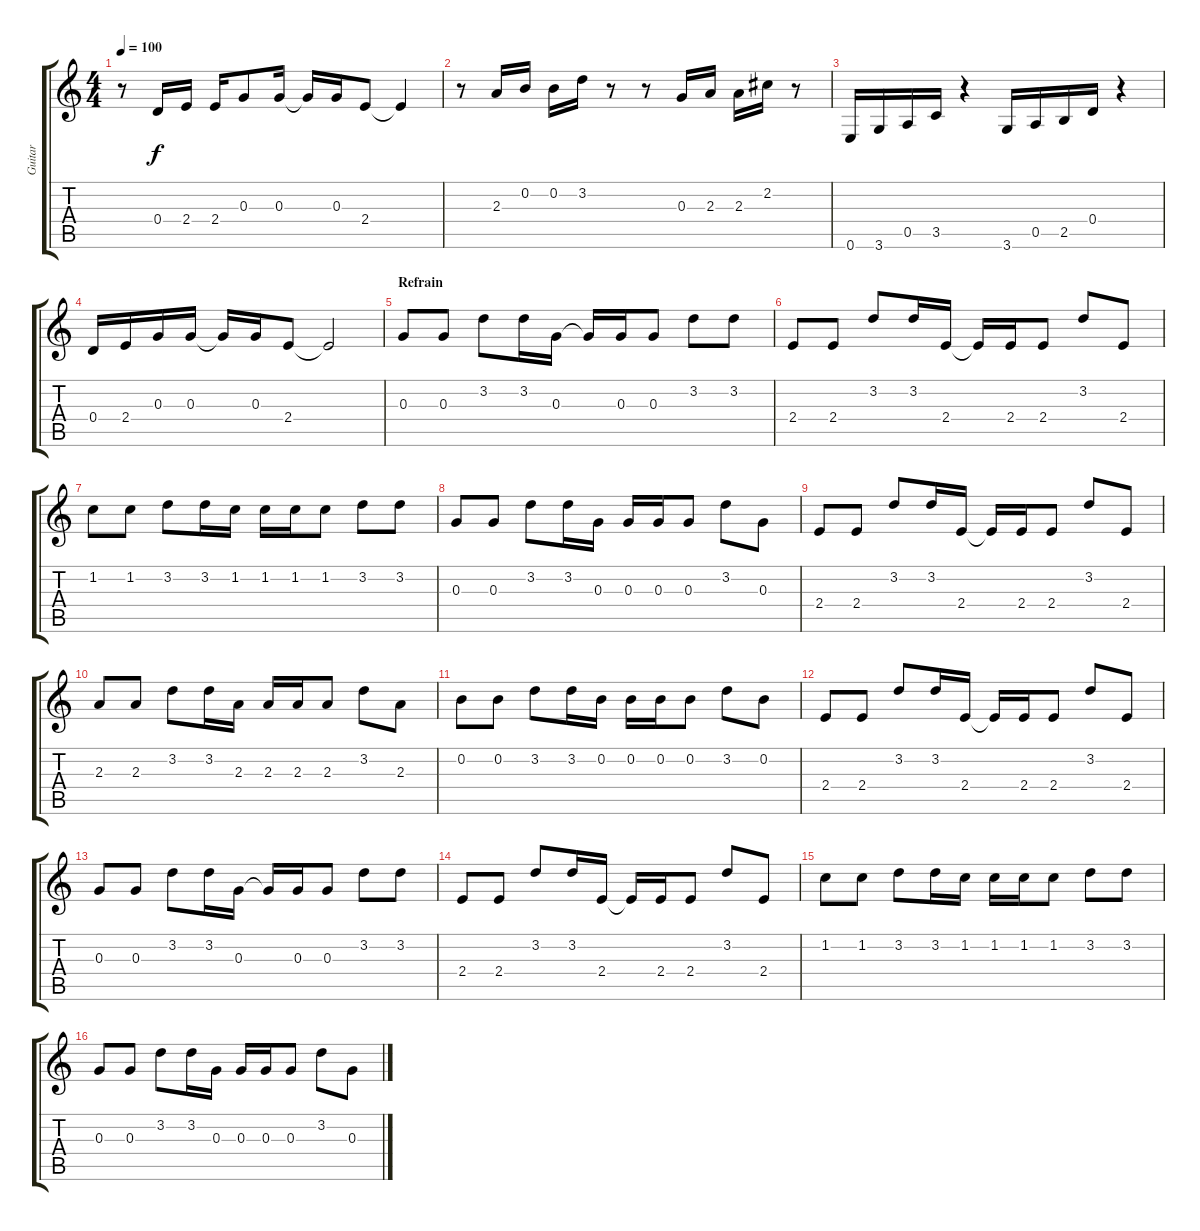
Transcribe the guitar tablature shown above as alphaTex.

\track ("Guitar" "Guitar") {instrument distortionguitar}
\staff {score tabs}
\tuning (E4 B3 G3 D3 A2 E2) {hide}
\ts (4 4)
\tempo 100
\clef g2
\ks c
r.8{dy f} 0.4.16 2.4.16 2.4.16 0.3.8 0.3.16 0.3{t}.16 0.3.16 2.4.8 2.4{t}.4 |
r.8 2.3.16 0.2.16 0.2.16 3.2.16 r.8 r.8 0.3.16 2.3.16 2.3.16 2.2.16 r.8 |
0.6.16 3.6.16 0.5.16 3.5.16 r.4 3.6.16 0.5.16 2.5.16 0.4.16 r.4 |
0.4.16 2.4.16 0.3.16 0.3.16 0.3{t}.16 0.3.16 2.4.8 2.4{t}.2 |
\section ("" "Refrain")
0.3.8{volume 10} 0.3.8 3.2.8 3.2.16 0.3.16 0.3{t}.16 0.3.16 0.3.8 3.2.8 3.2.8 |
2.4.8 2.4.8 3.2.8 3.2.16 2.4.16 2.4{t}.16 2.4.16 2.4.8 3.2.8 2.4.8 |
1.2.8 1.2.8 3.2.8 3.2.16 1.2.16 1.2.16 1.2.16 1.2.8 3.2.8 3.2.8 |
0.3.8 0.3.8 3.2.8 3.2.16 0.3.16 0.3.16 0.3.16 0.3.8 3.2.8 0.3.8 |
2.4.8 2.4.8 3.2.8 3.2.16 2.4.16 2.4{t}.16 2.4.16 2.4.8 3.2.8 2.4.8 |
2.3.8 2.3.8 3.2.8 3.2.16 2.3.16 2.3.16 2.3.16 2.3.8 3.2.8 2.3.8 |
0.2.8 0.2.8 3.2.8 3.2.16 0.2.16 0.2.16 0.2.16 0.2.8 3.2.8 0.2.8 |
2.4.8 2.4.8 3.2.8 3.2.16 2.4.16 2.4{t}.16 2.4.16 2.4.8 3.2.8 2.4.8 |
0.3.8{volume 10} 0.3.8 3.2.8 3.2.16 0.3.16 0.3{t}.16 0.3.16 0.3.8 3.2.8 3.2.8 |
2.4.8 2.4.8 3.2.8 3.2.16 2.4.16 2.4{t}.16 2.4.16 2.4.8 3.2.8 2.4.8 |
1.2.8 1.2.8 3.2.8 3.2.16 1.2.16 1.2.16 1.2.16 1.2.8 3.2.8 3.2.8 |
0.3.8 0.3.8 3.2.8 3.2.16 0.3.16 0.3.16 0.3.16 0.3.8 3.2.8 0.3.8
